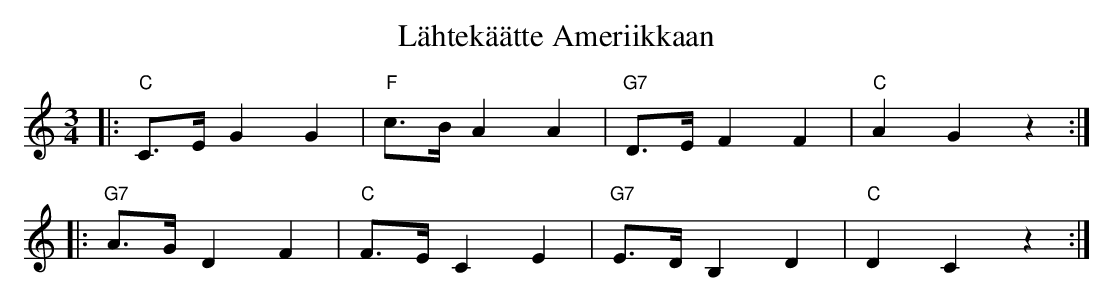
X:1
T: L\"ahtek\"a\"atte Ameriikkaan
M: 3/4
L: 1/8
K: C
|: "C" C>E G2 G2 | "F"c>B A2 A2 | "G7"D>E F2 F2 | "C"A2 G2 z2 :|
|: "G7"A>G D2 F2 | "C"F>E C2 E2 | "G7"E>D B,2 D2 | "C"D2 C2 z2 :|
